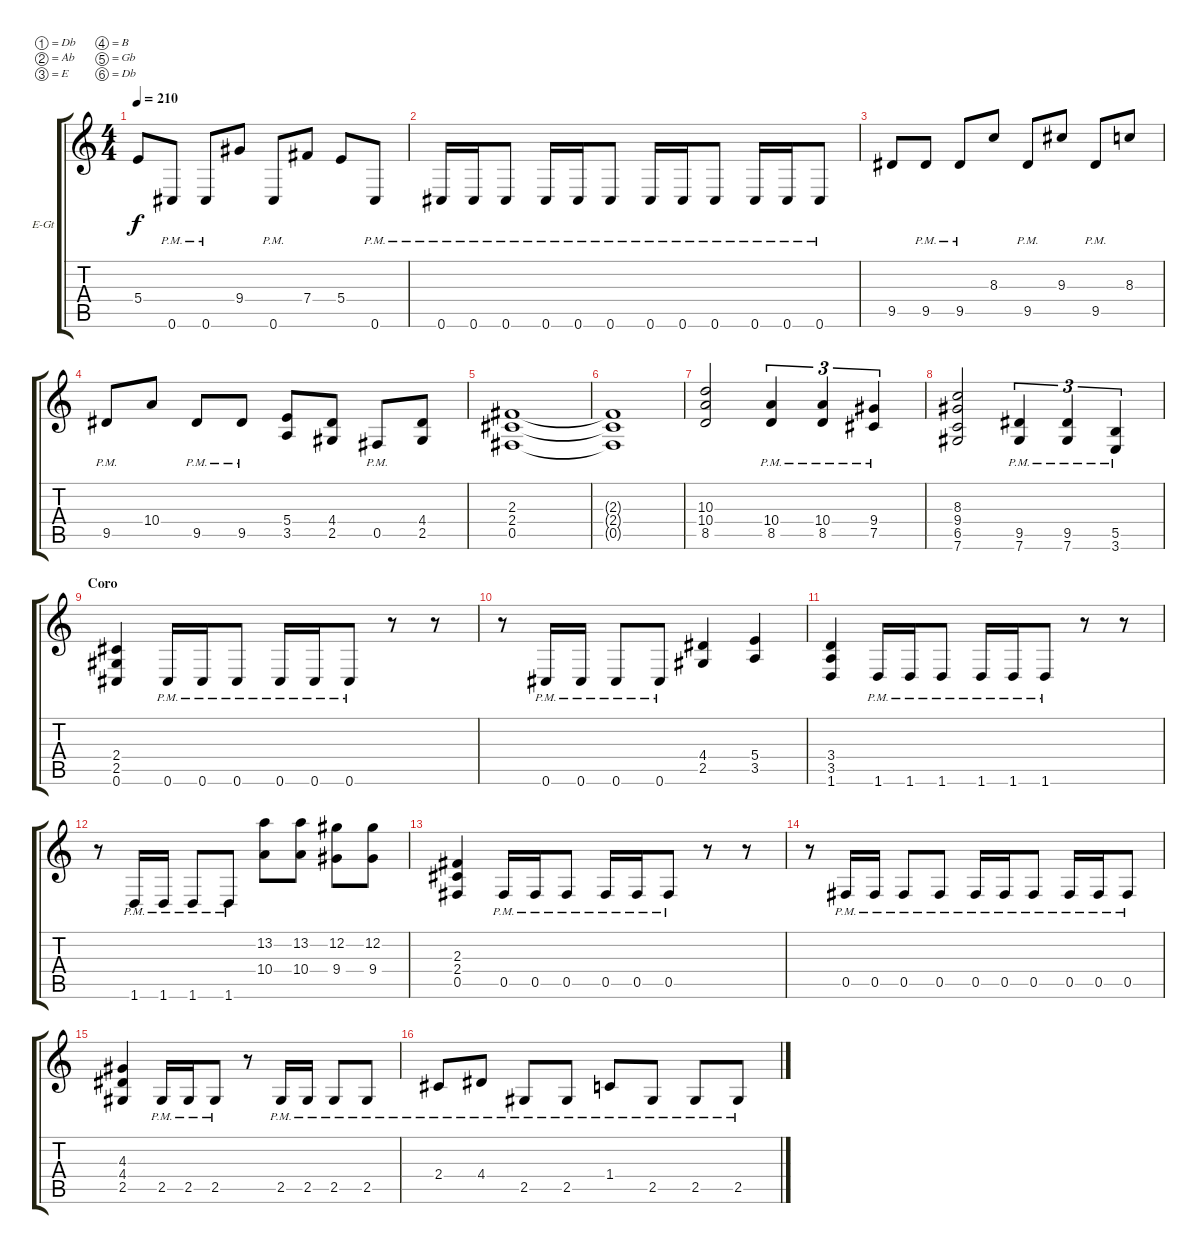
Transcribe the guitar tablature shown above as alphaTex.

\bracketExtendMode groupsimilarinstruments
\firstSystemTrackNameOrientation horizontal
\otherSystemsTrackNameOrientation horizontal
\track ("Rithym 1" "E-Gt") {instrument distortionguitar}
\staff {score tabs}
\tuning (Db4 Ab3 E3 B2 Gb2 Db2)
\ts (4 4)
\tempo 210
\clef g2
\ks c
5.4.8{dy f} 0.6{pm}.8 0.6{pm}.8 9.4.8 0.6{pm}.8 7.4.8 5.4.8 0.6{pm}.8 |
0.6{pm}.16 0.6{pm}.16 0.6{pm}.8 0.6{pm}.16 0.6{pm}.16 0.6{pm}.8 0.6{pm}.16 0.6{pm}.16 0.6{pm}.8 0.6{pm}.16 0.6{pm}.16 0.6{pm}.8 |
9.5.8 9.5{pm}.8 9.5{pm}.8 8.3.8 9.5{pm}.8 9.3.8 9.5{pm}.8 8.3.8 |
9.5{pm}.8 10.4.8 9.5{pm}.8 9.5{pm}.8 (5.4 3.5).8 (4.4 2.5).8 0.5{pm}.8 (4.4 2.5).8 |
(2.3 2.4 0.5).1 |
(2.3{t} 2.4{t} 0.5{t}).1 |
(10.3 10.4 8.5).2 (10.4{pm} 8.5{pm}).4{tu (3 2)} (10.4{pm} 8.5{pm}).4{tu (3 2)} (9.4{pm} 7.5{pm}).4{tu (3 2)} |
(8.3 9.4 6.5 7.6).2 (9.5{pm} 7.6{pm}).4{tu (3 2)} (9.5{pm} 7.6{pm}).4{tu (3 2)} (5.5{pm} 3.6{pm}).4{tu (3 2)} |
\section ("" "Coro")
(2.4 2.5 0.6).4 0.6{pm}.16 0.6{pm}.16 0.6{pm}.8 0.6{pm}.16 0.6{pm}.16 0.6{pm}.8 r.8 r.8 |
r.8 0.6{pm}.16 0.6{pm}.16 0.6{pm}.8 0.6{pm}.8 (4.4 2.5).4 (5.4 3.5).4 |
(3.4 3.5 1.6).4 1.6{pm}.16 1.6{pm}.16 1.6{pm}.8 1.6{pm}.16 1.6{pm}.16 1.6{pm}.8 r.8 r.8 |
r.8 1.6{pm}.16 1.6{pm}.16 1.6{pm}.8 1.6{pm}.8 (13.2 10.4).8 (13.2 10.4).8 (12.2 9.4).8 (12.2 9.4).8 |
(2.3 2.4 0.5).4 0.5{pm}.16 0.5{pm}.16 0.5{pm}.8 0.5{pm}.16 0.5{pm}.16 0.5{pm}.8 r.8 r.8 |
r.8 0.5{pm}.16 0.5{pm}.16 0.5{pm}.8 0.5{pm}.8 0.5{pm}.16 0.5{pm}.16 0.5{pm}.8 0.5{pm}.16 0.5{pm}.16 0.5{pm}.8 |
(4.3 4.4 2.5).4 2.5{pm}.16 2.5{pm}.16 2.5{pm}.8 r.8 2.5{pm}.16 2.5{pm}.16 2.5{pm}.8 2.5{pm}.8 |
2.4{pm}.8 4.4{pm}.8 2.5{pm}.8 2.5{pm}.8 1.4{pm}.8 2.5{pm}.8 2.5{pm}.8 2.5{pm}.8
